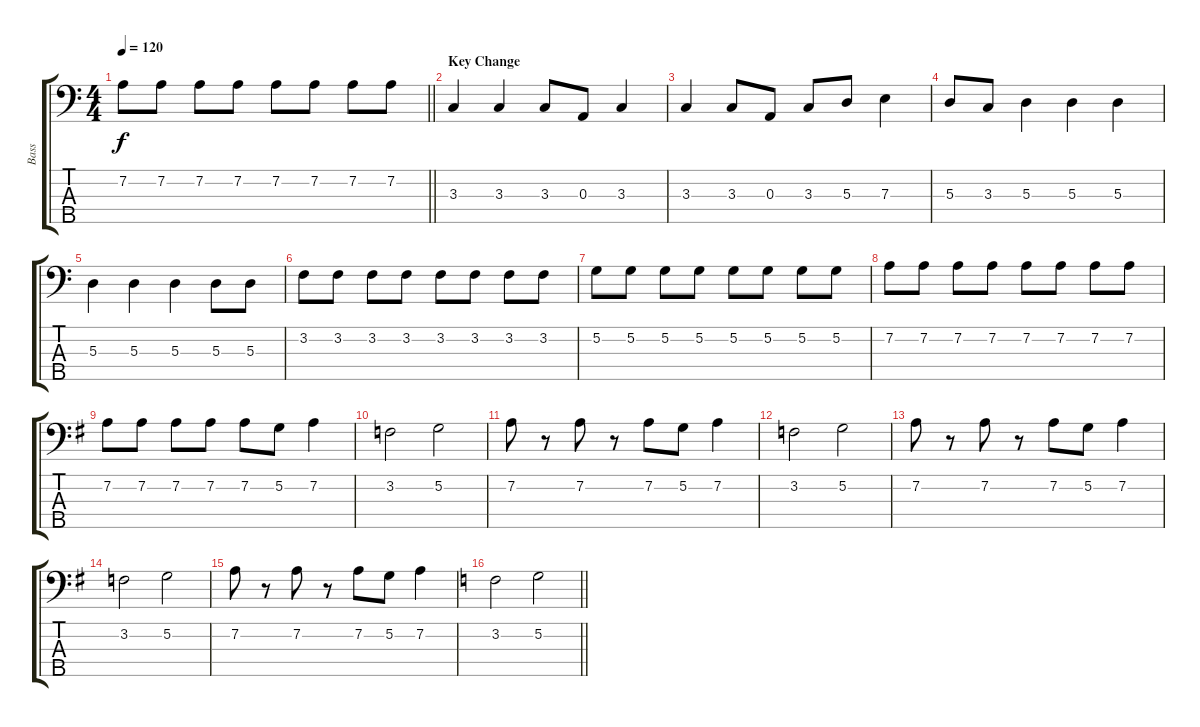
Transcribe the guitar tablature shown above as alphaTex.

\track ("Bass" "Bass") {instrument electricbassfinger}
\staff {score tabs}
\tuning (G2 D2 A1 E1 B0) {hide}
\ts (4 4)
\tempo 120
\clef f4
\barLineRight lightlight
\ks c
7.2.8{dy f} 7.2.8 7.2.8 7.2.8 7.2.8 7.2.8 7.2.8 7.2.8 |
\section ("" "Key Change")
3.3.4 3.3.4 3.3.8 0.3.8 3.3.4 |
3.3.4 3.3.8 0.3.8 3.3.8 5.3.8 7.3.4 |
5.3.8 3.3.8 5.3.4 5.3.4 5.3.4 |
5.3.4 5.3.4 5.3.4 5.3.8 5.3.8 |
3.2.8 3.2.8 3.2.8 3.2.8 3.2.8 3.2.8 3.2.8 3.2.8 |
5.2.8 5.2.8 5.2.8 5.2.8 5.2.8 5.2.8 5.2.8 5.2.8 |
7.2.8 7.2.8 7.2.8 7.2.8 7.2.8 7.2.8 7.2.8 7.2.8 |
\ks g
7.2.8 7.2.8 7.2.8 7.2.8 7.2.8 5.2.8 7.2.4 |
3.2.2 5.2.2 |
7.2.8 r.8 7.2.8 r.8 7.2.8 5.2.8 7.2.4 |
3.2.2 5.2.2 |
7.2.8 r.8 7.2.8 r.8 7.2.8 5.2.8 7.2.4 |
3.2.2 5.2.2 |
7.2.8 r.8 7.2.8 r.8 7.2.8 5.2.8 7.2.4 |
\barLineRight lightlight
\ks c
3.2.2 5.2.2
